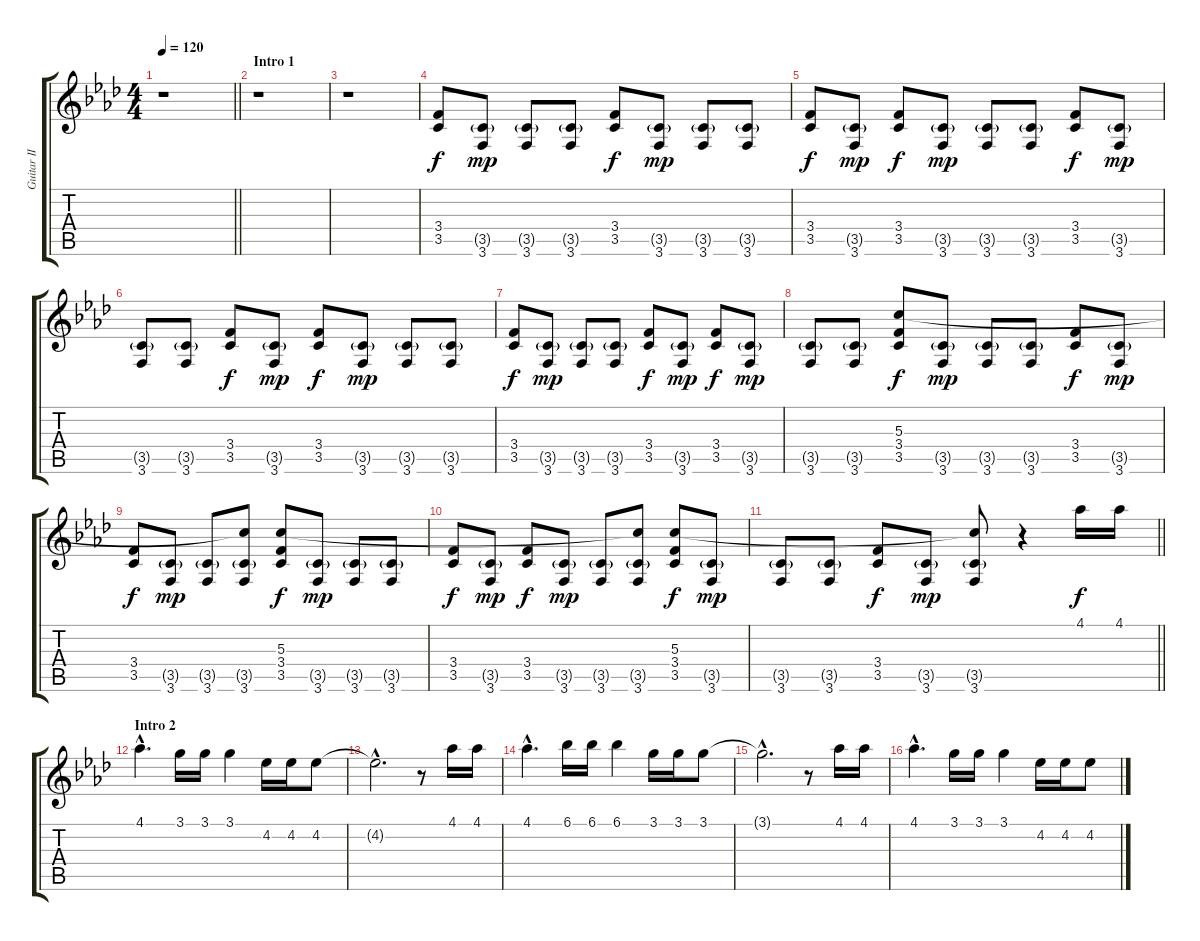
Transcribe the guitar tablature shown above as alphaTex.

\track ("Guitar II" "Guitar II") {instrument distortionguitar}
\staff {score tabs}
\tuning (E4 B3 G3 D3 A2 D2) {hide}
\ts (4 4)
\tempo 120
\clef g2
\barLineRight lightlight
\ks fminor
r.1{dy f instrument distortionguitar} |
\section ("" "Intro 1")
r.1 |
r.1 |
(3.4 3.5).8 (3.5{g} 3.6).8{dy mp} (3.5{g} 3.6).8 (3.5{g} 3.6).8 (3.4 3.5).8{dy f} (3.5{g} 3.6).8{dy mp} (3.5{g} 3.6).8 (3.5{g} 3.6).8 |
(3.4 3.5).8{dy f} (3.5{g} 3.6).8{dy mp} (3.4 3.5).8{dy f} (3.5{g} 3.6).8{dy mp} (3.5{g} 3.6).8 (3.5{g} 3.6).8 (3.4 3.5).8{dy f} (3.5{g} 3.6).8{dy mp} |
(3.5{g} 3.6).8 (3.5{g} 3.6).8 (3.4 3.5).8{dy f} (3.5{g} 3.6).8{dy mp} (3.4 3.5).8{dy f} (3.5{g} 3.6).8{dy mp} (3.5{g} 3.6).8 (3.5{g} 3.6).8 |
(3.4 3.5).8{dy f} (3.5{g} 3.6).8{dy mp} (3.5{g} 3.6).8 (3.5{g} 3.6).8 (3.4 3.5).8{dy f} (3.5{g} 3.6).8{dy mp} (3.4 3.5).8{dy f} (3.5{g} 3.6).8{dy mp} |
(3.5{g} 3.6).8 (3.5{g} 3.6).8 (5.3 3.4 3.5).8{dy f} (3.5{g} 3.6).8{dy mp} (3.5{g} 3.6).8 (3.5{g} 3.6).8 (3.4 3.5).8{dy f} (3.5{g} 3.6).8{dy mp} |
(3.4 3.5).8{dy f} (3.5{g} 3.6).8{dy mp} (3.5{g} 3.6).8 (5.3{t} 3.5{g} 3.6).8 (5.3 3.4 3.5).8{dy f} (3.5{g} 3.6).8{dy mp} (3.5{g} 3.6).8 (3.5{g} 3.6).8 |
(3.4 3.5).8{dy f} (3.5{g} 3.6).8{dy mp} (3.4 3.5).8{dy f} (3.5{g} 3.6).8{dy mp} (3.5{g} 3.6).8 (5.3{t} 3.5{g} 3.6).8 (5.3 3.4 3.5).8{dy f} (3.5{g} 3.6).8{dy mp} |
\barLineRight lightlight
(3.5{g} 3.6).8 (3.5{g} 3.6).8 (3.4 3.5).8{dy f} (3.5{g} 3.6).8{dy mp} (5.3{t} 3.5{g} 3.6).8 r.4 4.1.16{dy f volume 14 instrument electricguitarjazz} 4.1.16 |
\section ("" "Intro 2")
4.1{hac}.4{d} 3.1.16 3.1.16 3.1.4 4.2.16 4.2.16 4.2.8 |
4.2{hac t}.2{d} r.8 4.1.16 4.1.16 |
4.1{hac}.4{d} 6.1.16 6.1.16 6.1.4 3.1.16 3.1.16 3.1.8 |
3.1{hac t}.2{d} r.8 4.1.16 4.1.16 |
4.1{hac}.4{d} 3.1.16 3.1.16 3.1.4 4.2.16 4.2.16 4.2.8
